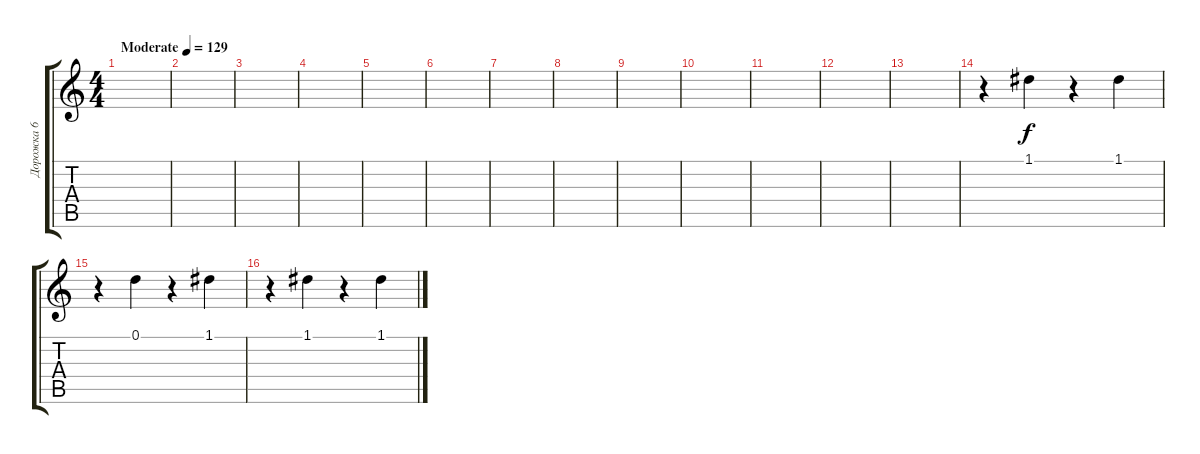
\track ("Дорожка 6" "Дорожка 6") {instrument acousticguitarnylon}
\staff {score tabs}
\tuning (D4 A3 F3 C3 G2 C2) {hide}
\ts (4 4)
\tempo (129 "Moderate")
\clef g2
\ks c
|
|
|
|
|
|
|
|
|
|
|
|
|
r.4 1.1.4 r.4 1.1.4 |
r.4 0.1.4 r.4 1.1.4 |
r.4 1.1.4 r.4 1.1.4
